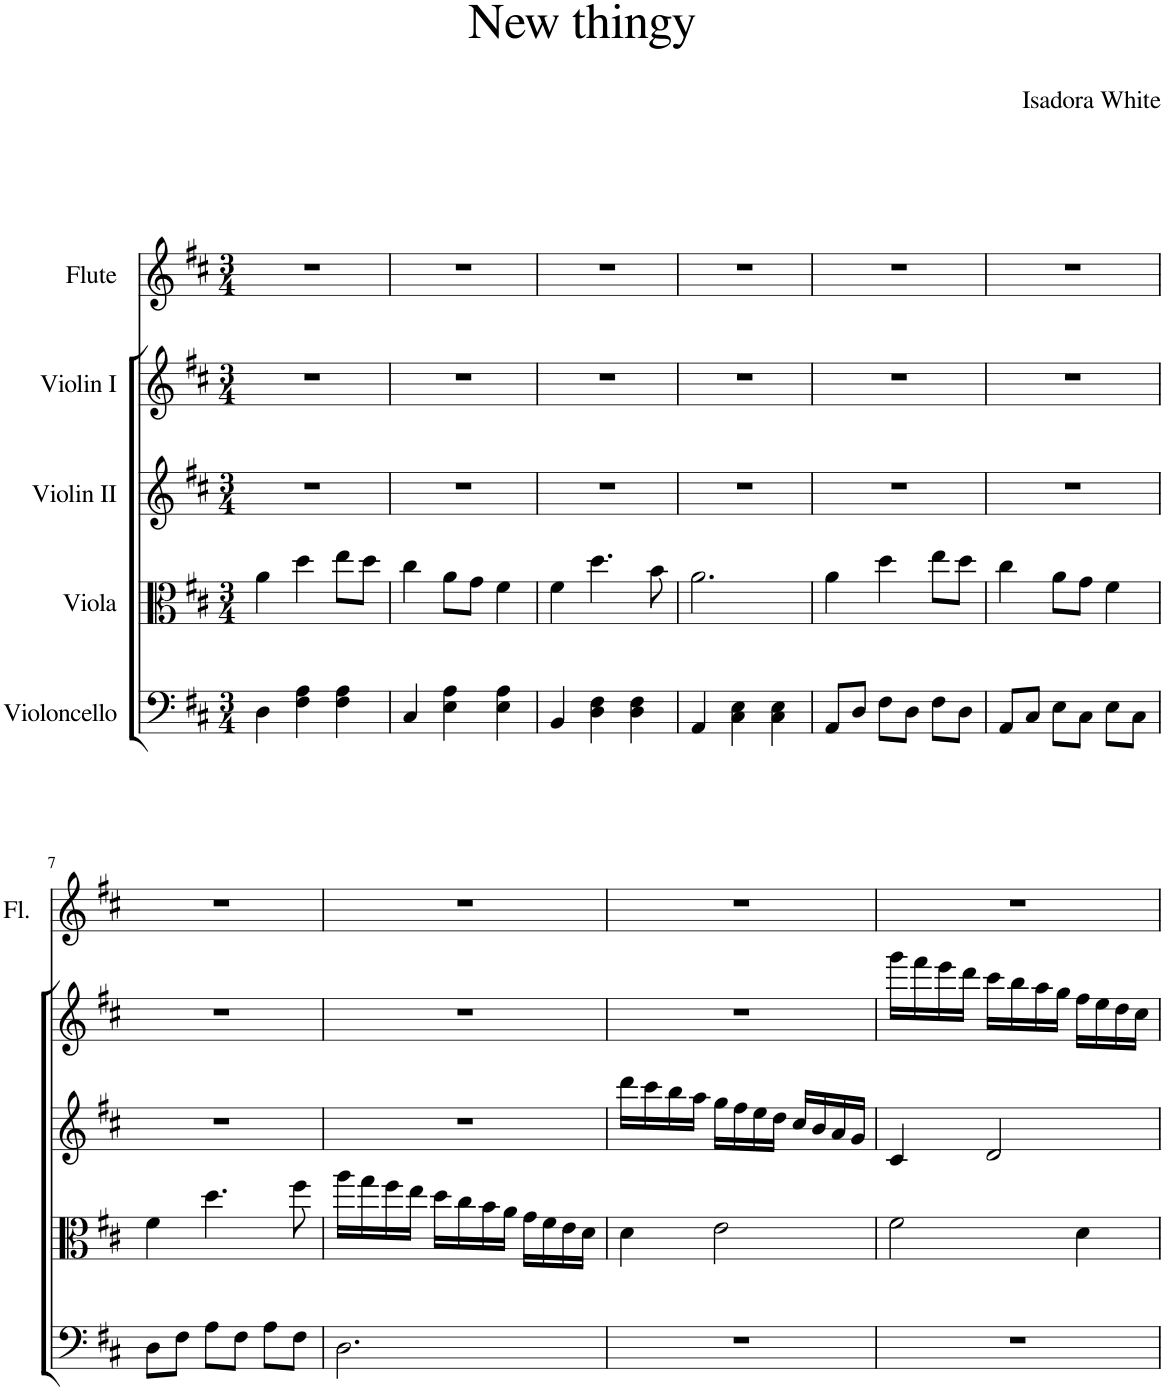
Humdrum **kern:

**kern	**kern	**kern	**kern	**kern
*part5	*part4	*part3	*part2	*part1
*staff5	*staff4	*staff3	*staff2	*staff1
*I"Violoncello	*I"Viola	*I"Violin II	*I"Violin I	*I"Flute
*I'Vc	*I'Vla	*I'Vln	*I'Vln	*I'Fl.
*clefF4	*clefC3	*clefG2	*clefG2	*clefG2
*k[f#c#]	*k[f#c#]	*k[f#c#]	*k[f#c#]	*k[f#c#]
*M3/4	*M3/4	*M3/4	*M3/4	*M3/4
=1	=1	=1	=1	=1
4D\	4a\	2.r	2.r	2.r
4F#\ 4A\	4dd\	.	.	.
4F#\ 4A\	8ee\L	.	.	.
.	8dd\J	.	.	.
=2	=2	=2	=2	=2
4C#/	4cc#\	2.r	2.r	2.r
4E\ 4A\	8a\L	.	.	.
.	8g\J	.	.	.
4E\ 4A\	4f#\	.	.	.
=3	=3	=3	=3	=3
4BB/	4f#\	2.r	2.r	2.r
4D\ 4F#\	4.dd\	.	.	.
4D\ 4F#\	.	.	.	.
.	8b\	.	.	.
=4	=4	=4	=4	=4
4AA/	2.a\	2.r	2.r	2.r
4C#\ 4E\	.	.	.	.
4C#\ 4E\	.	.	.	.
=5	=5	=5	=5	=5
8AA/L	4a\	2.r	2.r	2.r
8D/J	.	.	.	.
8F#\L	4dd\	.	.	.
8D\J	.	.	.	.
8F#\L	8ee\L	.	.	.
8D\J	8dd\J	.	.	.
=6	=6	=6	=6	=6
8AA/L	4cc#\	2.r	2.r	2.r
8C#/J	.	.	.	.
8E\L	8a\L	.	.	.
8C#\J	8g\J	.	.	.
8E\L	4f#\	.	.	.
8C#\J	.	.	.	.
!!LO:LB:g=z
=7	=7	=7	=7	=7
8D\L	4f#\	2.r	2.r	2.r
8F#\J	.	.	.	.
8A\L	4.dd\	.	.	.
8F#\J	.	.	.	.
8A\L	.	.	.	.
8F#\J	8ff#\	.	.	.
=8	=8	=8	=8	=8
2.D\	16aa\LL	2.r	2.r	2.r
.	16gg\	.	.	.
.	16ff#\	.	.	.
.	16ee\JJ	.	.	.
.	16dd\LL	.	.	.
.	16cc#\	.	.	.
.	16b\	.	.	.
.	16a\JJ	.	.	.
.	16g\LL	.	.	.
.	16f#\	.	.	.
.	16e\	.	.	.
.	16d\JJ	.	.	.
=9	=9	=9	=9	=9
2.r	4d\	16ddd\LL	2.r	2.r
.	.	16ccc#\	.	.
.	.	16bb\	.	.
.	.	16aa\JJ	.	.
.	2e\	16gg\LL	.	.
.	.	16ff#\	.	.
.	.	16ee\	.	.
.	.	16dd\JJ	.	.
.	.	16cc#/LL	.	.
.	.	16b/	.	.
.	.	16a/	.	.
.	.	16g/JJ	.	.
=10	=10	=10	=10	=10
2.r	2f#\	4c#/	16ggg\LL	2.r
.	.	.	16fff#\	.
.	.	.	16eee\	.
.	.	.	16ddd\JJ	.
.	.	2d/	16ccc#\LL	.
.	.	.	16bb\	.
.	.	.	16aa\	.
.	.	.	16gg\JJ	.
.	4d\	.	16ff#\LL	.
.	.	.	16ee\	.
.	.	.	16dd\	.
.	.	.	16cc#\JJ	.
=	=	=	=	=
*-	*-	*-	*-	*-
